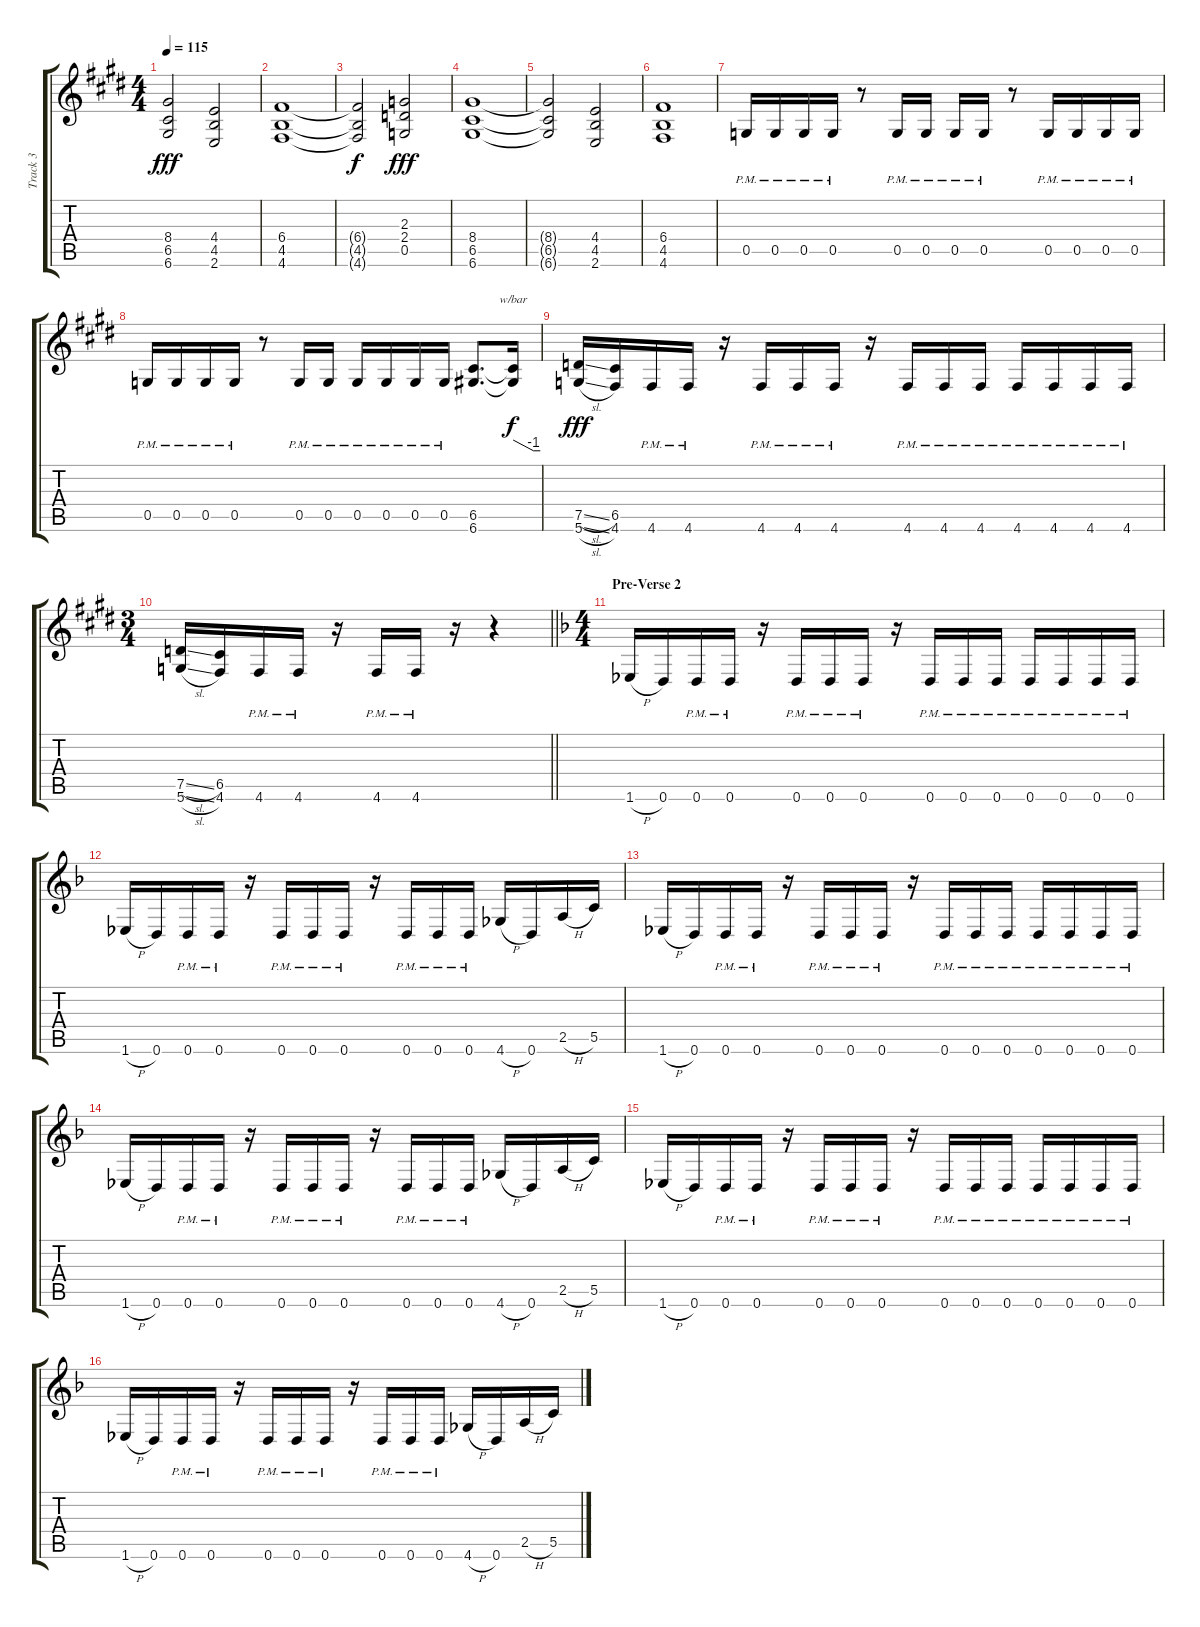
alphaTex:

\track ("Track 3" "Track 3") {instrument distortionguitar}
\staff {score tabs}
\tuning (D4 A3 F3 C3 G2 D2) {hide}
\ts (4 4)
\tempo 115
\clef g2
\ks c#minor
(8.4{t} 6.5{t} 6.6{t}).2{dy fff} (4.4 4.5 2.6).2 |
(6.4 4.5 4.6).1 |
(6.4{t} 4.5{t} 4.6{t}).2{dy f} (2.3 2.4 0.5).2{dy fff} |
(8.4 6.5 6.6).1 |
(8.4{t} 6.5{t} 6.6{t}).2 (4.4 4.5 2.6).2 |
(6.4 4.5 4.6).1 |
0.5{pm}.16 0.5{pm}.16 0.5{pm}.16 0.5{pm}.16 r.8 0.5{pm}.16 0.5{pm}.16 0.5{pm}.16 0.5{pm}.16 r.8 0.5{pm}.16 0.5{pm}.16 0.5{pm}.16 0.5{pm}.16 |
0.5{pm}.16 0.5{pm}.16 0.5{pm}.16 0.5{pm}.16 r.8 0.5{pm}.16 0.5{pm}.16 0.5{pm}.16 0.5{pm}.16 0.5{pm}.16 0.5{pm}.16 (6.5 6.6).8{d} (6.5{t} 6.6{t}).16{tbe (custom default 0 0 45 -4 60 -4) dy f} |
(7.5{sl} 5.6{sl}).16{dy fff} (6.5 4.6).16 4.6{pm}.16 4.6{pm}.16 r.16 4.6{pm}.16 4.6{pm}.16 4.6{pm}.16 r.16 4.6{pm}.16 4.6{pm}.16 4.6{pm}.16 4.6{pm}.16 4.6{pm}.16 4.6{pm}.16 4.6{pm}.16 |
\ts (3 4)
\barLineRight lightlight
(7.5{sl} 5.6{sl}).16 (6.5 4.6).16 4.6{pm}.16 4.6{pm}.16 r.16 4.6{pm}.16 4.6{pm}.16 r.16 r.4 |
\ts (4 4)
\section ("" "Pre-Verse 2")
\ks dminor
1.6{h}.16 0.6.16 0.6{pm}.16 0.6{pm}.16 r.16 0.6{pm}.16 0.6{pm}.16 0.6{pm}.16 r.16 0.6{pm}.16 0.6{pm}.16 0.6{pm}.16 0.6{pm}.16 0.6{pm}.16 0.6{pm}.16 0.6{pm}.16 |
1.6{h}.16 0.6.16 0.6{pm}.16 0.6{pm}.16 r.16 0.6{pm}.16 0.6{pm}.16 0.6{pm}.16 r.16 0.6{pm}.16 0.6{pm}.16 0.6{pm}.16 4.6{h}.16 0.6.16 2.5{h}.16 5.5.16 |
1.6{h}.16 0.6.16 0.6{pm}.16 0.6{pm}.16 r.16 0.6{pm}.16 0.6{pm}.16 0.6{pm}.16 r.16 0.6{pm}.16 0.6{pm}.16 0.6{pm}.16 0.6{pm}.16 0.6{pm}.16 0.6{pm}.16 0.6{pm}.16 |
1.6{h}.16 0.6.16 0.6{pm}.16 0.6{pm}.16 r.16 0.6{pm}.16 0.6{pm}.16 0.6{pm}.16 r.16 0.6{pm}.16 0.6{pm}.16 0.6{pm}.16 4.6{h}.16 0.6.16 2.5{h}.16 5.5.16 |
1.6{h}.16 0.6.16 0.6{pm}.16 0.6{pm}.16 r.16 0.6{pm}.16 0.6{pm}.16 0.6{pm}.16 r.16 0.6{pm}.16 0.6{pm}.16 0.6{pm}.16 0.6{pm}.16 0.6{pm}.16 0.6{pm}.16 0.6{pm}.16 |
1.6{h}.16 0.6.16 0.6{pm}.16 0.6{pm}.16 r.16 0.6{pm}.16 0.6{pm}.16 0.6{pm}.16 r.16 0.6{pm}.16 0.6{pm}.16 0.6{pm}.16 4.6{h}.16 0.6.16 2.5{h}.16 5.5.16
